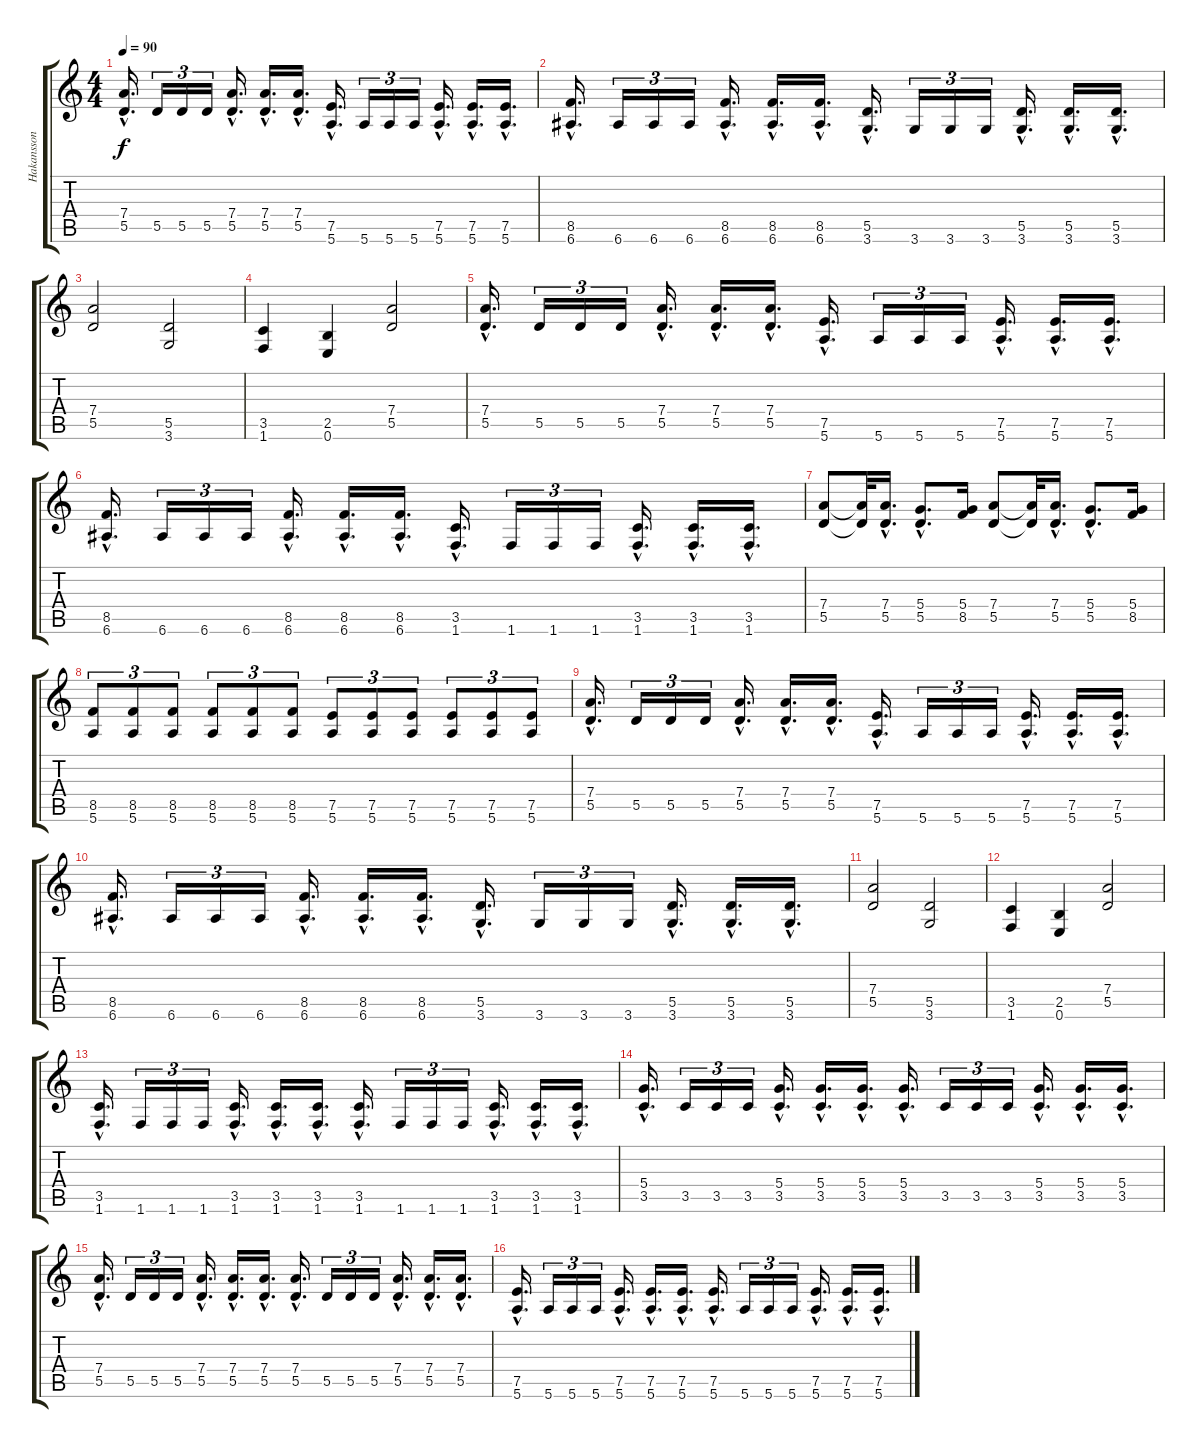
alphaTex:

\track ("Hakansson" "Hakansson") {instrument distortionguitar}
\staff {score tabs}
\tuning (E4 B3 G3 D3 A2 E2) {hide}
\ts (4 4)
\tempo 90
\clef g2
\ks c
(7.4{hac} 5.5{hac}).16{d dy f} 5.5.16{tu (3 2)} 5.5.16{tu (3 2)} 5.5.16{tu (3 2)} (7.4{hac} 5.5{hac}).16{d} (7.4{hac} 5.5{hac}).16{d} (7.4{hac} 5.5{hac}).16{d} (7.5{hac} 5.6{hac}).16{d} 5.6.16{tu (3 2)} 5.6.16{tu (3 2)} 5.6.16{tu (3 2)} (7.5{hac} 5.6{hac}).16{d} (7.5{hac} 5.6{hac}).16{d} (7.5{hac} 5.6{hac}).16{d} |
(8.5{hac} 6.6{hac}).16{d} 6.6.16{tu (3 2)} 6.6.16{tu (3 2)} 6.6.16{tu (3 2)} (8.5{hac} 6.6{hac}).16{d} (8.5{hac} 6.6{hac}).16{d} (8.5{hac} 6.6{hac}).16{d} (5.5{hac} 3.6{hac}).16{d} 3.6.16{tu (3 2)} 3.6.16{tu (3 2)} 3.6.16{tu (3 2)} (5.5{hac} 3.6{hac}).16{d} (5.5{hac} 3.6{hac}).16{d} (5.5{hac} 3.6{hac}).16{d} |
(7.4 5.5).2 (5.5 3.6).2 |
(3.5 1.6).4 (2.5 0.6).4 (7.4 5.5).2 |
(7.4{hac} 5.5{hac}).16{d} 5.5.16{tu (3 2)} 5.5.16{tu (3 2)} 5.5.16{tu (3 2)} (7.4{hac} 5.5{hac}).16{d} (7.4{hac} 5.5{hac}).16{d} (7.4{hac} 5.5{hac}).16{d} (7.5{hac} 5.6{hac}).16{d} 5.6.16{tu (3 2)} 5.6.16{tu (3 2)} 5.6.16{tu (3 2)} (7.5{hac} 5.6{hac}).16{d} (7.5{hac} 5.6{hac}).16{d} (7.5{hac} 5.6{hac}).16{d} |
(8.5{hac} 6.6{hac}).16{d} 6.6.16{tu (3 2)} 6.6.16{tu (3 2)} 6.6.16{tu (3 2)} (8.5{hac} 6.6{hac}).16{d} (8.5{hac} 6.6{hac}).16{d} (8.5{hac} 6.6{hac}).16{d} (3.5{hac} 1.6{hac}).16{d} 1.6.16{tu (3 2)} 1.6.16{tu (3 2)} 1.6.16{tu (3 2)} (3.5{hac} 1.6{hac}).16{d} (3.5{hac} 1.6{hac}).16{d} (3.5{hac} 1.6{hac}).16{d} |
(7.4 5.5).8 (7.4{t} 5.5{t}).32 (7.4{hac} 5.5{hac}).16{d} (5.4{hac} 5.5{hac}).8{d} (5.4 8.5).16 (7.4 5.5).8 (7.4{t} 5.5{t}).32 (7.4{hac} 5.5{hac}).16{d} (5.4{hac} 5.5{hac}).8{d} (5.4 8.5).16 |
(8.5 5.6).8{tu (3 2)} (8.5 5.6).8{tu (3 2)} (8.5 5.6).8{tu (3 2)} (8.5 5.6).8{tu (3 2)} (8.5 5.6).8{tu (3 2)} (8.5 5.6).8{tu (3 2)} (7.5 5.6).8{tu (3 2)} (7.5 5.6).8{tu (3 2)} (7.5 5.6).8{tu (3 2)} (7.5 5.6).8{tu (3 2)} (7.5 5.6).8{tu (3 2)} (7.5 5.6).8{tu (3 2)} |
(7.4{hac} 5.5{hac}).16{d} 5.5.16{tu (3 2)} 5.5.16{tu (3 2)} 5.5.16{tu (3 2)} (7.4{hac} 5.5{hac}).16{d} (7.4{hac} 5.5{hac}).16{d} (7.4{hac} 5.5{hac}).16{d} (7.5{hac} 5.6{hac}).16{d} 5.6.16{tu (3 2)} 5.6.16{tu (3 2)} 5.6.16{tu (3 2)} (7.5{hac} 5.6{hac}).16{d} (7.5{hac} 5.6{hac}).16{d} (7.5{hac} 5.6{hac}).16{d} |
(8.5{hac} 6.6{hac}).16{d} 6.6.16{tu (3 2)} 6.6.16{tu (3 2)} 6.6.16{tu (3 2)} (8.5{hac} 6.6{hac}).16{d} (8.5{hac} 6.6{hac}).16{d} (8.5{hac} 6.6{hac}).16{d} (5.5{hac} 3.6{hac}).16{d} 3.6.16{tu (3 2)} 3.6.16{tu (3 2)} 3.6.16{tu (3 2)} (5.5{hac} 3.6{hac}).16{d} (5.5{hac} 3.6{hac}).16{d} (5.5{hac} 3.6{hac}).16{d} |
(7.4 5.5).2 (5.5 3.6).2 |
(3.5 1.6).4 (2.5 0.6).4 (7.4 5.5).2 |
(3.5{hac} 1.6{hac}).16{d} 1.6.16{tu (3 2)} 1.6.16{tu (3 2)} 1.6.16{tu (3 2)} (3.5{hac} 1.6{hac}).16{d} (3.5{hac} 1.6{hac}).16{d} (3.5{hac} 1.6{hac}).16{d} (3.5{hac} 1.6{hac}).16{d} 1.6.16{tu (3 2)} 1.6.16{tu (3 2)} 1.6.16{tu (3 2)} (3.5{hac} 1.6{hac}).16{d} (3.5{hac} 1.6{hac}).16{d} (3.5{hac} 1.6{hac}).16{d} |
(5.4{hac} 3.5{hac}).16{d} 3.5.16{tu (3 2)} 3.5.16{tu (3 2)} 3.5.16{tu (3 2)} (5.4{hac} 3.5{hac}).16{d} (5.4{hac} 3.5{hac}).16{d} (5.4{hac} 3.5{hac}).16{d} (5.4{hac} 3.5{hac}).16{d} 3.5.16{tu (3 2)} 3.5.16{tu (3 2)} 3.5.16{tu (3 2)} (5.4{hac} 3.5{hac}).16{d} (5.4{hac} 3.5{hac}).16{d} (5.4{hac} 3.5{hac}).16{d} |
(7.4{hac} 5.5{hac}).16{d} 5.5.16{tu (3 2)} 5.5.16{tu (3 2)} 5.5.16{tu (3 2)} (7.4{hac} 5.5{hac}).16{d} (7.4{hac} 5.5{hac}).16{d} (7.4{hac} 5.5{hac}).16{d} (7.4{hac} 5.5{hac}).16{d} 5.5.16{tu (3 2)} 5.5.16{tu (3 2)} 5.5.16{tu (3 2)} (7.4{hac} 5.5{hac}).16{d} (7.4{hac} 5.5{hac}).16{d} (7.4{hac} 5.5{hac}).16{d} |
(7.5{hac} 5.6{hac}).16{d} 5.6.16{tu (3 2)} 5.6.16{tu (3 2)} 5.6.16{tu (3 2)} (7.5{hac} 5.6{hac}).16{d} (7.5{hac} 5.6{hac}).16{d} (7.5{hac} 5.6{hac}).16{d} (7.5{hac} 5.6{hac}).16{d} 5.6.16{tu (3 2)} 5.6.16{tu (3 2)} 5.6.16{tu (3 2)} (7.5{hac} 5.6{hac}).16{d} (7.5{hac} 5.6{hac}).16{d} (7.5{hac} 5.6{hac}).16{d}
